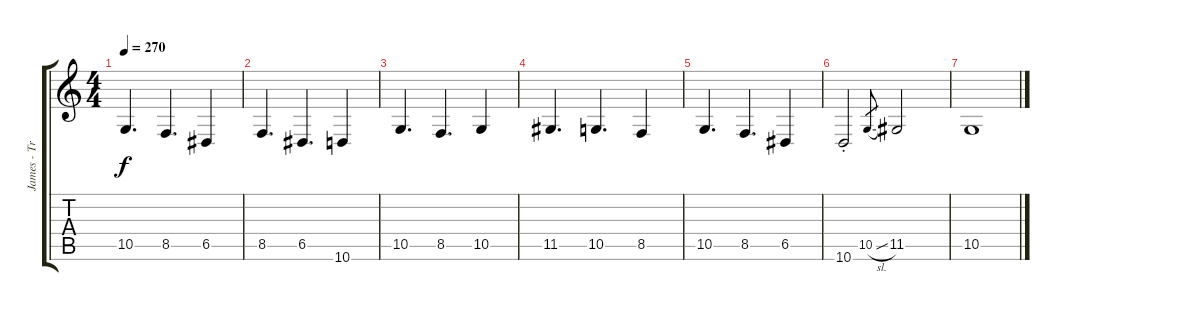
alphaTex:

\track ("James - Trombone" "James - Tr") {instrument trombone}
\staff {score tabs}
\tuning (E4 B3 G3 D3 A2 E2) {hide}
\ts (4 4)
\tempo 270
\clef g2
\ks c
10.5.4{d dy f} 8.5.4{d} 6.5.4 |
8.5.4{d} 6.5.4{d} 10.6.4 |
10.5.4{d} 8.5.4{d} 10.5.4 |
11.5.4{d} 10.5.4{d} 8.5.4 |
10.5.4{d} 8.5.4{d} 6.5.4 |
10.6{st}.2 10.5{sl}.8{gr} 11.5.2 |
10.5.1
